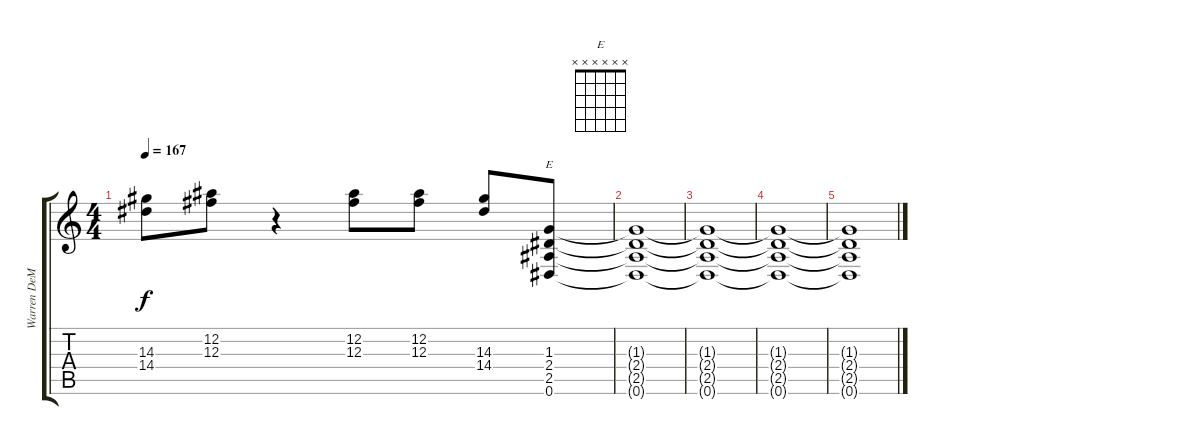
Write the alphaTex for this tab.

\track ("Warren DeMartini " "Warren DeM") {instrument distortionguitar}
\staff {score tabs}
\tuning (Eb4 Bb3 Gb3 Db3 Ab2 Eb2) {hide}
\chord ("E" x x x x x x)
\ts (4 4)
\tempo 167
\clef g2
\ks c
(14.3 14.4).8{dy f} (12.2 12.3).8 r.4 (12.2 12.3).8 (12.2 12.3).8 (14.3 14.4).8 (1.3 2.4 2.5 0.6).8{ch "E"} |
(1.3{t} 2.4{t} 2.5{t} 0.6{t}).1 |
(1.3{t} 2.4{t} 2.5{t} 0.6{t}).1 |
(1.3{t} 2.4{t} 2.5{t} 0.6{t}).1 |
(1.3{t} 2.4{t} 2.5{t} 0.6{t}).1
